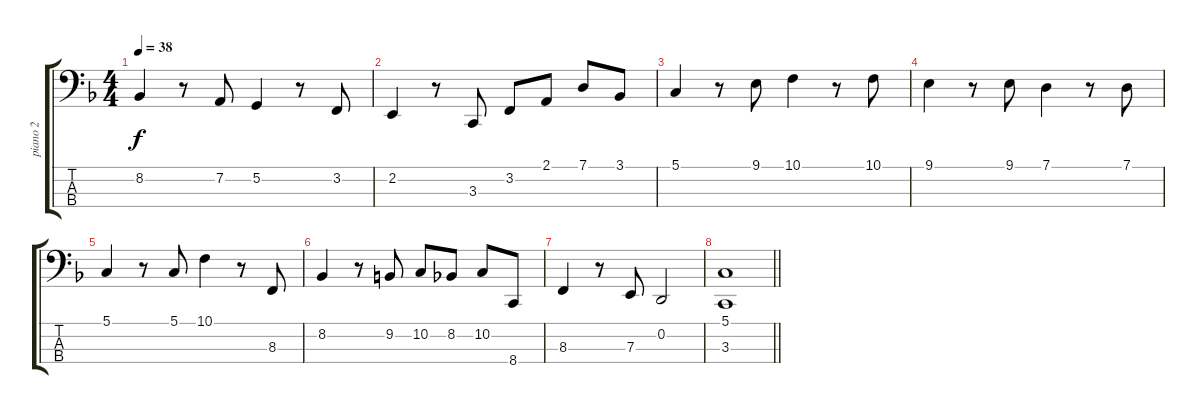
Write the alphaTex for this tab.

\track ("piano 2" "piano 2") {instrument honkytonkpiano}
\staff {score tabs}
\tuning (G2 D2 A1 E1) {hide}
\ts (4 4)
\tempo 38
\clef f4
\ks f
8.2.4{dy f} r.8 7.2.8 5.2.4 r.8 3.2.8 |
2.2.4 r.8 3.3.8 3.2.8 2.1.8 7.1.8 3.1.8 |
5.1.4 r.8 9.1.8 10.1.4 r.8 10.1.8 |
9.1.4 r.8 9.1.8 7.1.4 r.8 7.1.8 |
5.1.4 r.8 5.1.8 10.1.4 r.8 8.3.8 |
8.2.4 r.8 9.2.8 10.2.8 8.2.8 10.2.8 8.4.8 |
8.3.4 r.8 7.3.8 0.2.2 |
\barLineRight lightlight
(5.1 3.3).1
